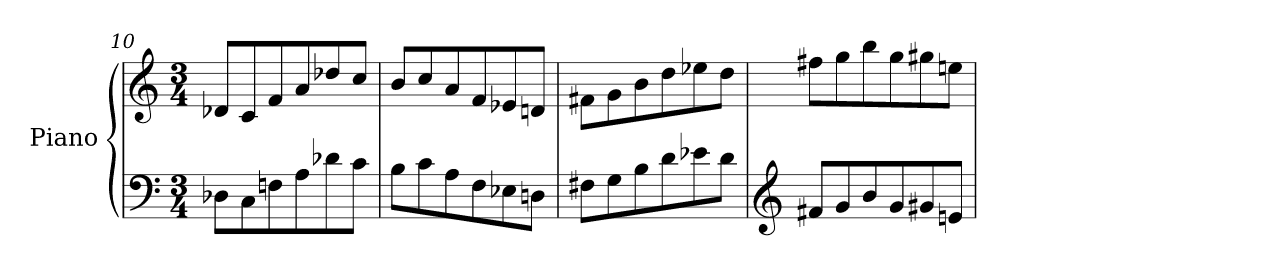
**kern	**kern
*part1	*part1
*staff2	*staff1
*I"Piano	*
*I'Pno.	*
*clefF4	*clefG2
*k[]	*k[]
*M3/4	*M3/4
=10	=10
8D-X\L	8d-X/L
8C\	8c/
8Fn\	8f/
8A\	8a/
8d-X\	8dd-X/
8c\J	8cc/J
=11	=11
8B\L	8b/L
8c\	8cc/
8A\	8a/
8F\	8f/
8E-X\	8e-X/
8Dn\J	8dn/J
=12	=12
8F#X\L	8f#X\L
8G\	8g\
8B\	8b\
8d\	8dd\
8e-X\	8ee-X\
8d\J	8dd\J
=13	=13
*clefG2	*
8f#X/L	8ff#X\L
8g/	8gg\
8b/	8bb\
8g/	8gg\
8g#X/	8gg#X\
8en/J	8een\J
=	=
*-	*-
